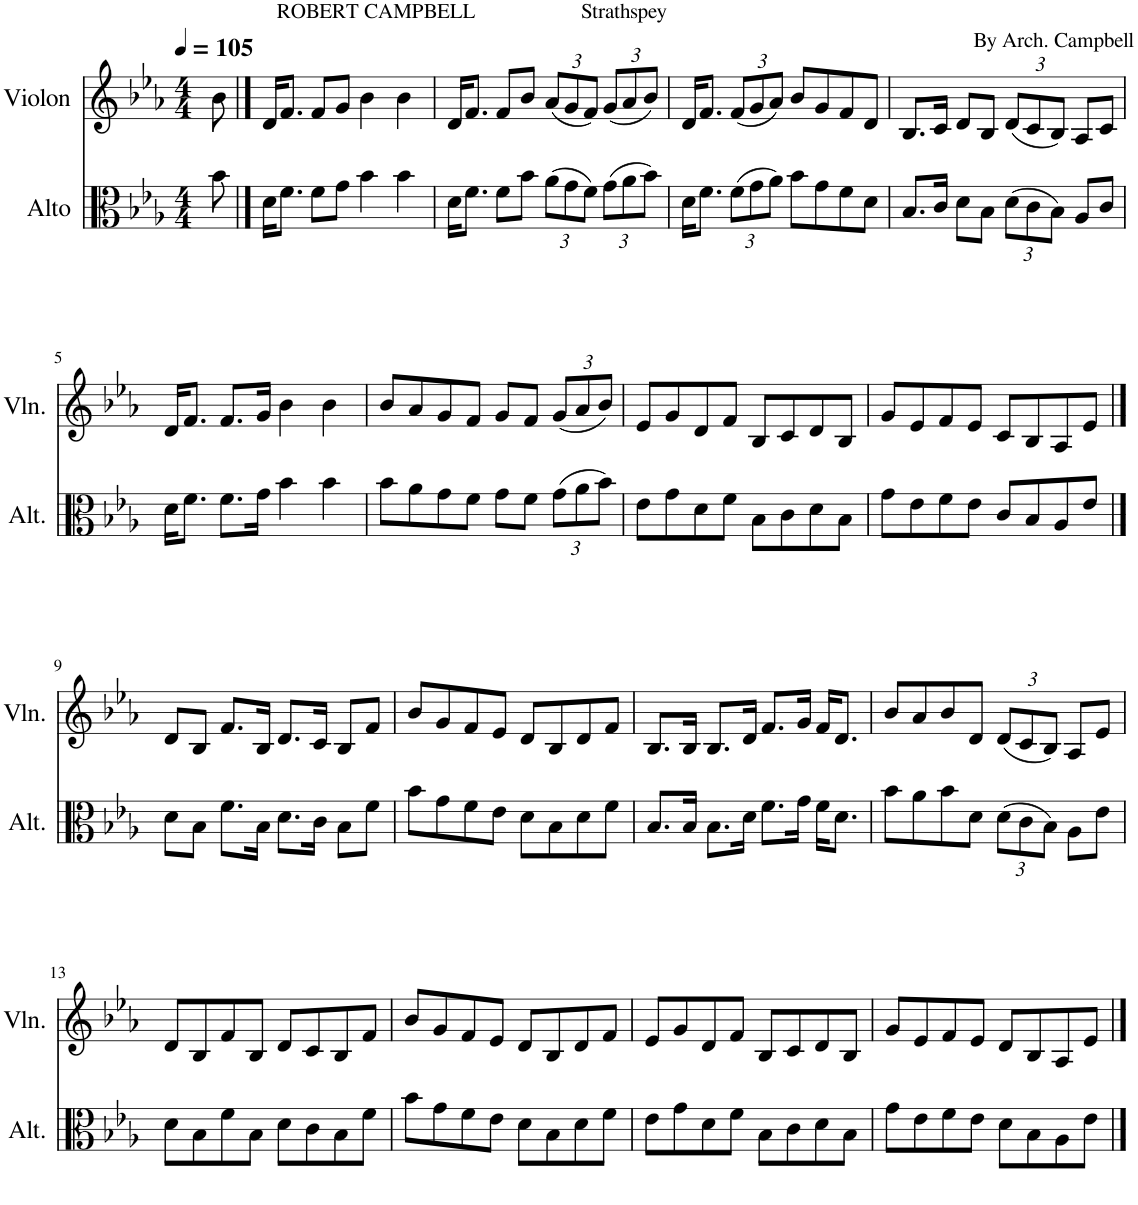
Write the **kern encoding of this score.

**kern	**kern
*part2	*part1
*staff2	*staff1
*I"Alto	*I"Violon
*I'Alt.	*I'Vln.
*clefC3	*clefG2
*k[b-e-a-]	*k[b-e-a-]
*M4/4	*M4/4
*MM105	*MM105
=	=
8b-\	8b-\
==1	==1
!	!LO:TX:a:t=ROBERT CAMPBELL
16d\KL	16d/KL
8.f\J	8.f/J
8f\L	8f/L
8g\J	8g/J
4b-\	4b-\
4b-\	4b-\
=2	=2
16d\KL	16d/KL
8.f\J	8.f/J
8f\L	8f/L
8b-\J	8b-/J
*Xbrackettup	*Xbrackettup
(12a-\L	(12a-/L
12g\	12g/
12f\J)	12f/J)
!	!LO:TX:a:t=Strathspey
(12g\L	(12g/L
12a-\	12a-/
12b-\J)	12b-/J)
=3	=3
16d\KL	16d/KL
8.f\J	8.f/J
(12f\L	(12f/L
12g\	12g/
12a-\J)	12a-/J)
8b-\L	8b-/L
8g\	8g/
8f\	8f/
8d\J	8d/J
=4	=4
!	!LO:TX:a:t=By Arch. Campbell
8.B-/L	8.B-/L
16c/Jk	16c/Jk
8d\L	8d/L
8B-\J	8B-/J
(12d\L	(12d/L
12c\	12c/
12B-\J)	12B-/J)
8A-/L	8A-/L
8c/J	8c/J
!!LO:LB:g=z
=5	=5
16d\KL	16d/KL
8.f\J	8.f/J
8.f\L	8.f/L
16g\Jk	16g/Jk
4b-\	4b-\
4b-\	4b-\
=6	=6
8b-\L	8b-/L
8a-\	8a-/
8g\	8g/
8f\J	8f/J
8g\L	8g/L
8f\J	8f/J
(12g\L	(12g/L
12a-\	12a-/
12b-\J)	12b-/J)
=7	=7
8e-\L	8e-/L
8g\	8g/
8d\	8d/
8f\J	8f/J
8B-\L	8B-/L
8c\	8c/
8d\	8d/
8B-\J	8B-/J
=8	=8
8g\L	8g/L
8e-\	8e-/
8f\	8f/
8e-\J	8e-/J
8c/L	8c/L
8B-/	8B-/
8A-/	8A-/
8e-/J	8e-/J
!!LO:LB:g=z
==9	==9
8d\L	8d/L
8B-\J	8B-/J
8.f\L	8.f/L
16B-\Jk	16B-/Jk
8.d\L	8.d/L
16c\Jk	16c/Jk
8B-\L	8B-/L
8f\J	8f/J
=10	=10
8b-\L	8b-/L
8g\	8g/
8f\	8f/
8e-\J	8e-/J
8d\L	8d/L
8B-\	8B-/
8d\	8d/
8f\J	8f/J
=11	=11
8.B-/L	8.B-/L
16B-/Jk	16B-/Jk
8.B-\L	8.B-/L
16d\Jk	16d/Jk
8.f\L	8.f/L
16g\Jk	16g/Jk
16f\KL	16f/KL
8.d\J	8.d/J
=12	=12
8b-\L	8b-/L
8a-\	8a-/
8b-\	8b-/
8d\J	8d/J
(12d\L	(12d/L
12c\	12c/
12B-\J)	12B-/J)
8A-\L	8A-/L
8e-\J	8e-/J
!!LO:LB:g=z
=13	=13
8d\L	8d/L
8B-\	8B-/
8f\	8f/
8B-\J	8B-/J
8d\L	8d/L
8c\	8c/
8B-\	8B-/
8f\J	8f/J
=14	=14
8b-\L	8b-/L
8g\	8g/
8f\	8f/
8e-\J	8e-/J
8d\L	8d/L
8B-\	8B-/
8d\	8d/
8f\J	8f/J
=15	=15
8e-\L	8e-/L
8g\	8g/
8d\	8d/
8f\J	8f/J
8B-\L	8B-/L
8c\	8c/
8d\	8d/
8B-\J	8B-/J
=16	=16
8g\L	8g/L
8e-\	8e-/
8f\	8f/
8e-\J	8e-/J
8d\L	8d/L
8B-\	8B-/
8A-\	8A-/
8e-\J	8e-/J
==	==
*-	*-
